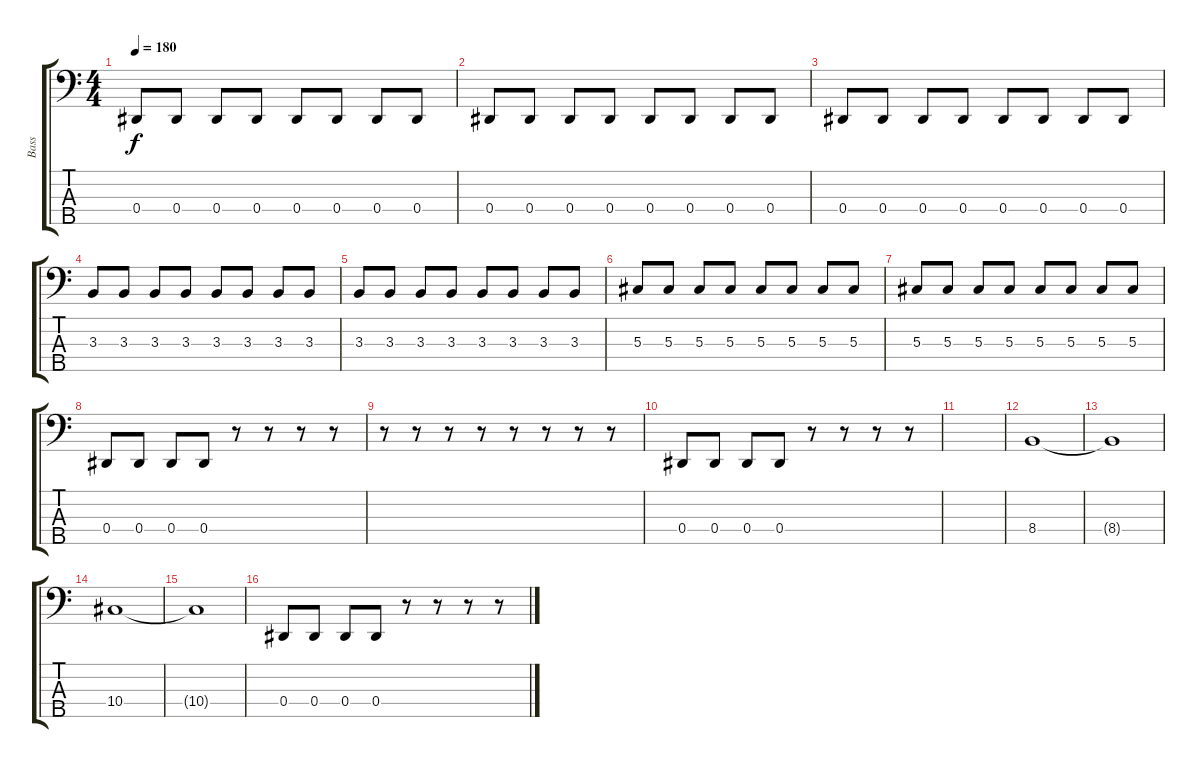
\track ("Bass" "Bass") {instrument electricbassfinger}
\staff {score tabs}
\tuning (Gb2 Db2 Ab1 Eb1 Bb0) {hide}
\ts (4 4)
\tempo 180
\clef f4
\ks c
0.4.8{dy f} 0.4.8 0.4.8 0.4.8 0.4.8 0.4.8 0.4.8 0.4.8 |
0.4.8 0.4.8 0.4.8 0.4.8 0.4.8 0.4.8 0.4.8 0.4.8 |
0.4.8 0.4.8 0.4.8 0.4.8 0.4.8 0.4.8 0.4.8 0.4.8 |
3.3.8 3.3.8 3.3.8 3.3.8 3.3.8 3.3.8 3.3.8 3.3.8 |
3.3.8 3.3.8 3.3.8 3.3.8 3.3.8 3.3.8 3.3.8 3.3.8 |
5.3.8 5.3.8 5.3.8 5.3.8 5.3.8 5.3.8 5.3.8 5.3.8 |
5.3.8 5.3.8 5.3.8 5.3.8 5.3.8 5.3.8 5.3.8 5.3.8 |
0.4.8 0.4.8 0.4.8 0.4.8 r.8 r.8 r.8 r.8 |
r.8 r.8 r.8 r.8 r.8 r.8 r.8 r.8 |
0.4.8 0.4.8 0.4.8 0.4.8 r.8 r.8 r.8 r.8 |
|
8.4.1 |
8.4{t}.1 |
10.4.1 |
10.4{t}.1 |
0.4.8 0.4.8 0.4.8 0.4.8 r.8 r.8 r.8 r.8
